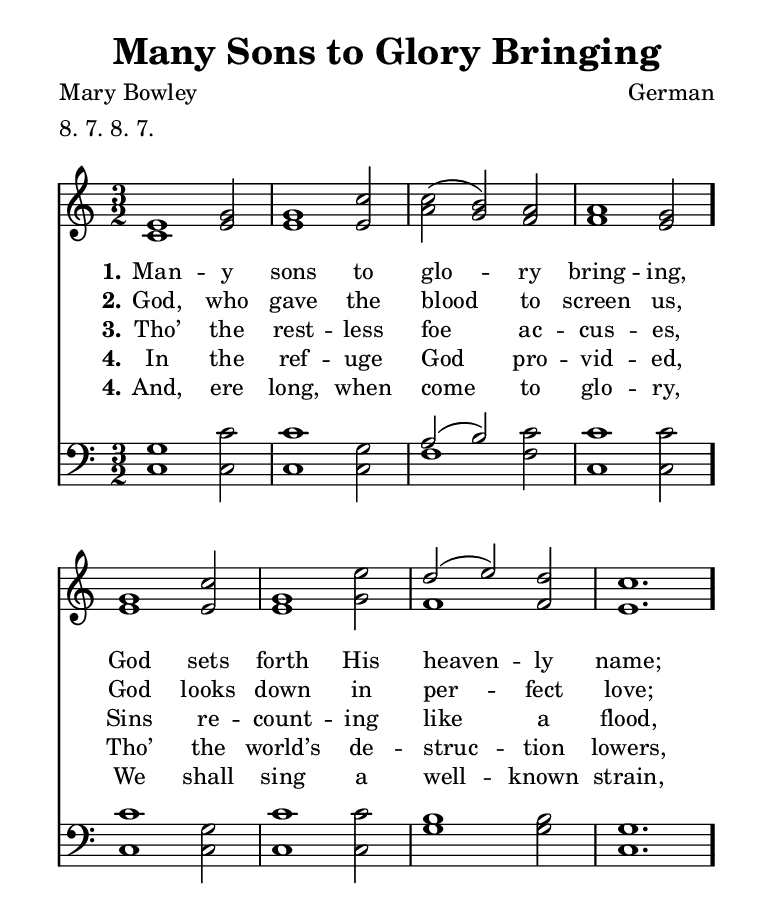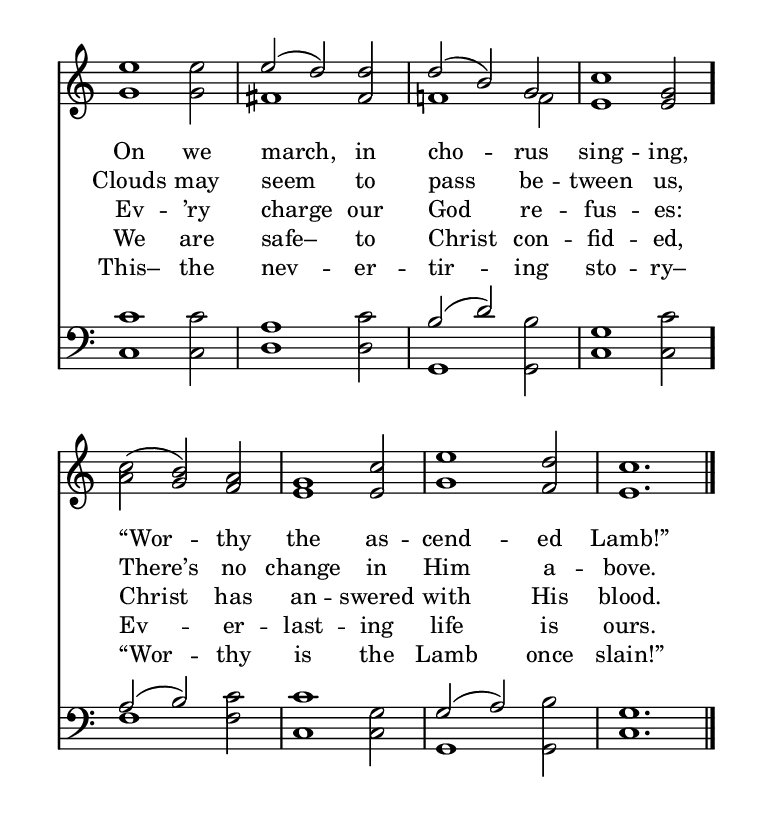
\include "common/global.ily"
\paper {
  \include "common/paper.ily"
  ragged-bottom = ##t
  systems-per-page = #(cond (is-eogsized 1) (#t #f))
}

\header{
  hymnnumber = "258"
  title = "Many Sons to Glory Bringing"
  tunename = "Rhineland"
  meter = "8. 7. 8. 7."
  poet = "Mary Bowley"
  composer = "German"
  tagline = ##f
}

global = {
  \include "common/overrides.ily"
  \override Staff.TimeSignature.style = #'numbered
  \time 3/2
  \override Score.MetronomeMark.transparent = ##t % hide all fermata changes too
  \tempo 2=80
  \key c \major
  \autoBeamOff
}

notesSoprano = {
\global
\relative c' {

  e1 g2 | g1 c2 | c( b) a | a1 g2 |
  g1 c2 | g1 e'2 | d( e) d | c1. |
  e1 e2 | e( d) d | d( b) g | c1 g2 |
  c2( b) a | g1 c2 | e1 d2 | c1. |

  \bar "|."

}
}

notesAlto = {
\global
\relative e' {

  c1 e2 | e1 e2 | a( g) f | f1 e2 |
  e1 e2 | e1 g2 | f1 f2 | e1. |
  g1 g2 | fis1 fis2 | f!1 f2 | e1 e2 |
  a2( g) f | e1 e2 | g1 f2 | e1. |

}
}

notesTenor = {
\global
\relative a {

  g1 c2 | c1 g2 | a( b) c | c1 c2 |
  c1 g2 | c1 c2 | b1 b2 | g1. |
  c1 c2 | a1 c2 | b( d) b | g1 c2 |
  a2( b) c | c1 g2 | g( a) b | g1. |

}
}

notesBass = {
\global
\relative f {

  c1 c2 | c1 c2 | f1 f2 | c1 c2 |
  c1 c2 | c1 c2 | g'1 g2 | c,1. |
  c1 c2 | d1 d2 | g,1 g2 | c1 c2 |
  f1 f2 | c1 c2 | g1 g2 | c1. |

}
}

wordsA = \lyricmode {
\set stanza = "1."

Man -- y sons to glo -- ry bring -- ing, \bar "."
God sets forth His heaven -- ly name; \bar "."
On we march, in cho -- rus sing -- ing, \bar "."
“Wor -- thy the as -- cend -- ed Lamb!” \bar "."

}

wordsB = \lyricmode {
\set stanza = "2."

God, who gave the blood to screen us,
God looks down in per -- fect love;
Clouds may seem to pass be -- tween us,
There’s no change in Him a -- bove.

}

wordsC = \lyricmode {
\set stanza = "3."

Tho’ the rest -- less foe ac -- cus -- es, % original has "ac -- cus -- ses"
Sins re -- count -- ing like a flood,
Ev -- ’ry charge our God re -- fus -- es:
Christ has an -- swered with His blood.

}

wordsD = \lyricmode {
\set stanza = "4."

In the ref -- uge God pro -- vid -- ed,
Tho’ the world’s de -- struc -- tion lowers,
We are safe– to Christ con -- fid -- ed,
Ev -- er -- last -- ing life is ours.

}

wordsE = \lyricmode {
\set stanza = "4."

And, ere long, when come to glo -- ry,
We shall sing a well -- known strain,
This– the nev -- er -- tir -- ing sto -- ry–
“Wor -- thy is the Lamb once slain!”

}

\score {
  \context ChoirStaff <<
    \context Staff = upper <<
      \set Staff.autoBeaming = ##f
      \set ChoirStaff.systemStartDelimiter = #'SystemStartBar
      \set ChoirStaff.printPartCombineTexts = ##f
      \partcombine #'(2 . 9) \notesSoprano \notesAlto
      \context NullVoice = sopranos { \voiceOne << \notesSoprano >> }
      \context Lyrics = one   \lyricsto sopranos \wordsA
      \context Lyrics = two   \lyricsto sopranos \wordsB
      \context Lyrics = three \lyricsto sopranos \wordsC
      \context Lyrics = four  \lyricsto sopranos \wordsD
      \context Lyrics = five  \lyricsto sopranos \wordsE
    >>
    \context Staff = men <<
      \set Staff.autoBeaming = ##f
      \clef bass
      \set ChoirStaff.printPartCombineTexts = ##f
      \partcombine #'(2 . 9) \notesTenor \notesBass
    >>
  >>
  \layout {
    \include "common/layout.ily"
  }
  \midi{
    \include "common/midi.ily"
  }
}

\version "2.19.49"  % necessary for upgrading to future LilyPond versions.

% vi:set et ts=2 sw=2 ai nocindent syntax=lilypond:
